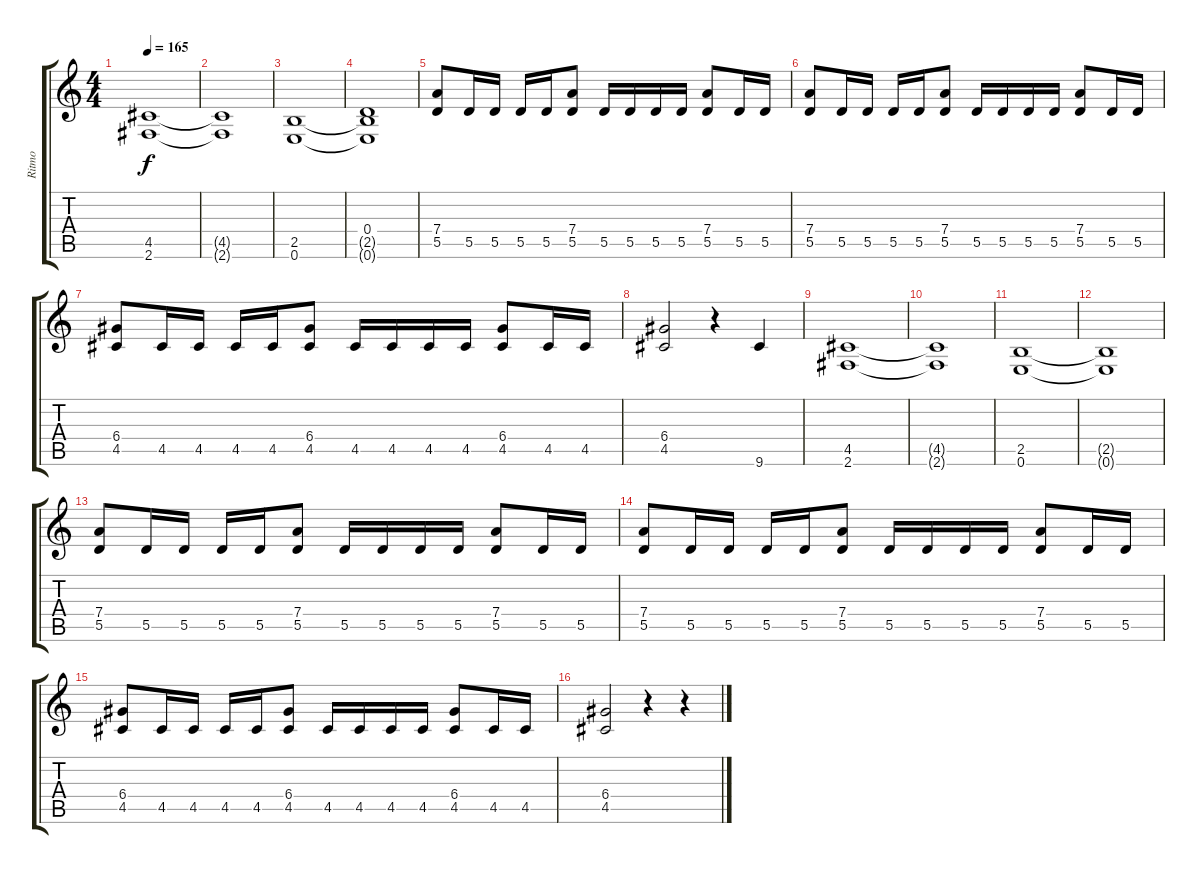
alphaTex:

\track ("Ritmo" "Ritmo") {instrument electricguitarclean}
\staff {score tabs}
\tuning (E4 B3 G3 D3 A2 E2) {hide}
\ts (4 4)
\tempo 165
\clef g2
\ks c
(4.5 2.6).1{dy f} |
(4.5{t} 2.6{t}).1 |
(2.5 0.6).1 |
(0.4 2.5{t} 0.6{t}).1 |
(7.4 5.5).8 5.5.16 5.5.16 5.5.16 5.5.16 (7.4 5.5).8 5.5.16 5.5.16 5.5.16 5.5.16 (7.4 5.5).8 5.5.16 5.5.16 |
(7.4 5.5).8 5.5.16 5.5.16 5.5.16 5.5.16 (7.4 5.5).8 5.5.16 5.5.16 5.5.16 5.5.16 (7.4 5.5).8 5.5.16 5.5.16 |
(6.4 4.5).8 4.5.16 4.5.16 4.5.16 4.5.16 (6.4 4.5).8 4.5.16 4.5.16 4.5.16 4.5.16 (6.4 4.5).8 4.5.16 4.5.16 |
(6.4 4.5).2 r.4 9.6.4 |
(4.5 2.6).1 |
(4.5{t} 2.6{t}).1 |
(2.5 0.6).1 |
(2.5{t} 0.6{t}).1 |
(7.4 5.5).8 5.5.16 5.5.16 5.5.16 5.5.16 (7.4 5.5).8 5.5.16 5.5.16 5.5.16 5.5.16 (7.4 5.5).8 5.5.16 5.5.16 |
(7.4 5.5).8 5.5.16 5.5.16 5.5.16 5.5.16 (7.4 5.5).8 5.5.16 5.5.16 5.5.16 5.5.16 (7.4 5.5).8 5.5.16 5.5.16 |
(6.4 4.5).8 4.5.16 4.5.16 4.5.16 4.5.16 (6.4 4.5).8 4.5.16 4.5.16 4.5.16 4.5.16 (6.4 4.5).8 4.5.16 4.5.16 |
(6.4 4.5).2 r.4 r.4
